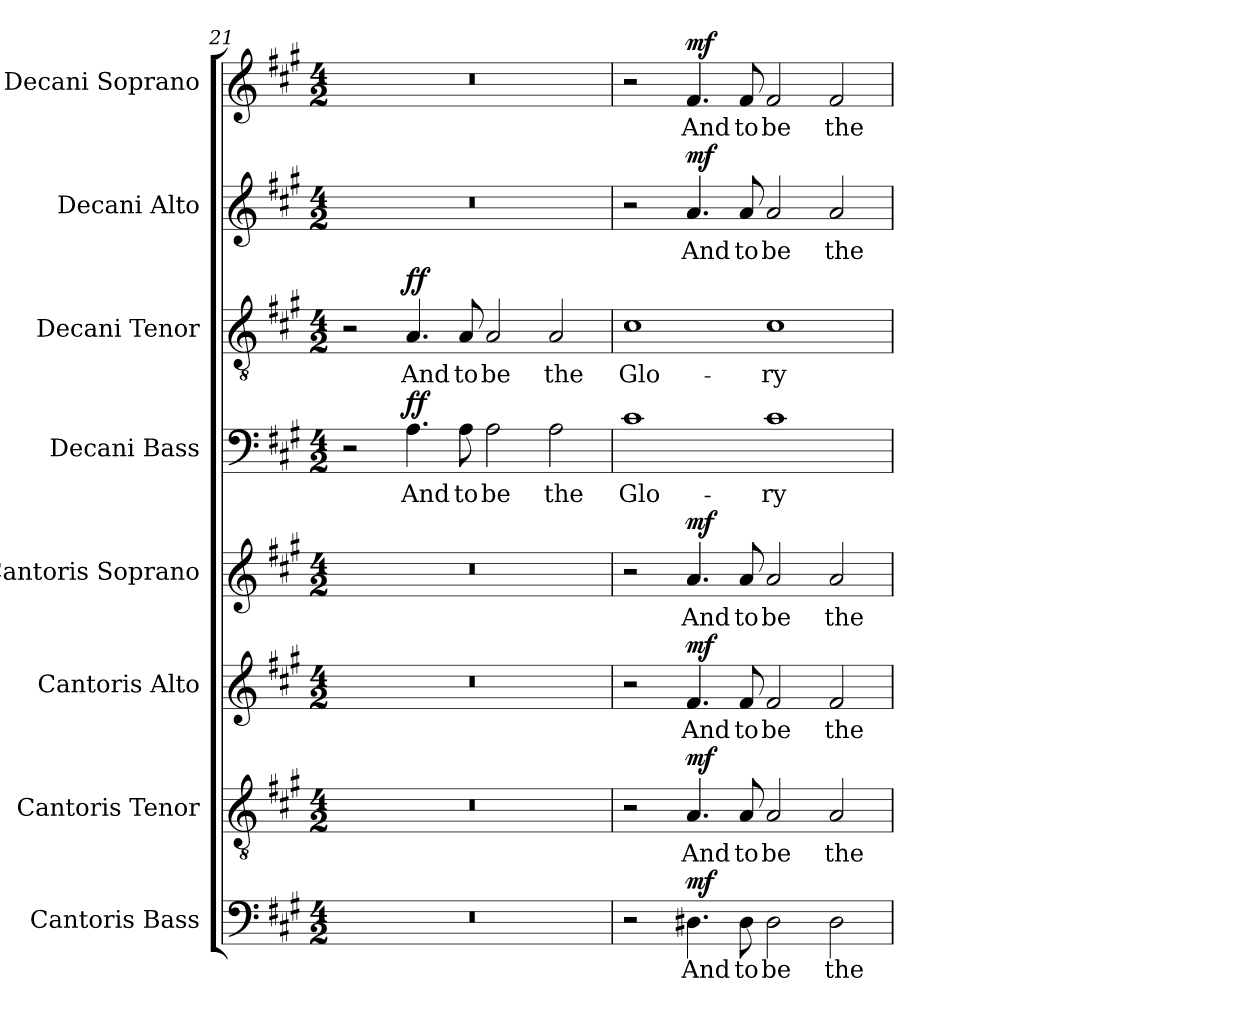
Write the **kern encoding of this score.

**kern	**text	**dynam	**kern	**text	**dynam	**kern	**text	**dynam	**kern	**text	**dynam	**kern	**text	**dynam	**kern	**text	**dynam	**kern	**text	**dynam	**kern	**text	**dynam
*part8	*part8	*part8	*part7	*part7	*part7	*part6	*part6	*part6	*part5	*part5	*part5	*part4	*part4	*part4	*part3	*part3	*part3	*part2	*part2	*part2	*part1	*part1	*part1
*staff8	*staff8	*staff8	*staff7	*staff7	*staff7	*staff6	*staff6	*staff6	*staff5	*staff5	*staff5	*staff4	*staff4	*staff4	*staff3	*staff3	*staff3	*staff2	*staff2	*staff2	*staff1	*staff1	*staff1
*I"Cantoris Bass	*	*	*I"Cantoris Tenor	*	*	*I"Cantoris Alto	*	*	*I"Cantoris Soprano	*	*	*I"Decani Bass	*	*	*I"Decani Tenor	*	*	*I"Decani Alto	*	*	*I"Decani Soprano	*	*
*I'Can. B.	*	*	*I'Can. T.	*	*	*I'Can. A.	*	*	*I'Can. S.	*	*	*I'Dec. B.	*	*	*I'Dec. T.	*	*	*I'Dec. A.	*	*	*I'Dec. S.	*	*
*clefF4	*	*	*clefGv2	*	*	*clefG2	*	*	*clefG2	*	*	*clefF4	*	*	*clefGv2	*	*	*clefG2	*	*	*clefG2	*	*
*	*	*	*ITrd7c12	*	*	*	*	*	*	*	*	*	*	*	*ITrd7c12	*	*	*	*	*	*	*	*
*k[f#c#g#]	*	*	*k[f#c#g#]	*	*	*k[f#c#g#]	*	*	*k[f#c#g#]	*	*	*k[f#c#g#]	*	*	*k[f#c#g#]	*	*	*k[f#c#g#]	*	*	*k[f#c#g#]	*	*
*A:	*	*	*A:	*	*	*A:	*	*	*A:	*	*	*A:	*	*	*A:	*	*	*A:	*	*	*A:	*	*
*M4/2	*	*	*M4/2	*	*	*M4/2	*	*	*M4/2	*	*	*M4/2	*	*	*M4/2	*	*	*M4/2	*	*	*M4/2	*	*
=21	=21	=21	=21	=21	=21	=21	=21	=21	=21	=21	=21	=21	=21	=21	=21	=21	=21	=21	=21	=21	=21	=21	=21
!LO:N:vis=1	!	!	!LO:N:vis=1	!	!	!LO:N:vis=1	!	!	!LO:N:vis=1	!	!	!	!	!	!	!	!	!LO:N:vis=1	!	!	!LO:N:vis=1	!	!
0r	.	.	0r	.	.	0r	.	.	0r	.	.	2r	.	.	2r	.	.	0r	.	.	0r	.	.
!	!	!	!	!	!	!	!	!	!	!	!	!	!LO:LY:b:color=#000000	!	!	!	!	!	!	!	!	!	!
!	!	!	!	!	!	!	!	!	!	!	!	!	!	!	!	!LO:LY:b:color=#000000	!	!	!	!	!	!	!
.	.	.	.	.	.	.	.	.	.	.	.	4.Ai\	And	ff	4.AAi/	And	ff	.	.	.	.	.	.
!	!	!	!	!	!	!	!	!	!	!	!	!	!LO:LY:b:color=#000000	!	!	!	!	!	!	!	!	!	!
!	!	!	!	!	!	!	!	!	!	!	!	!	!	!	!	!LO:LY:b:color=#000000	!	!	!	!	!	!	!
.	.	.	.	.	.	.	.	.	.	.	.	8Ai\	to	.	8AAi/	to	.	.	.	.	.	.	.
!	!	!	!	!	!	!	!	!	!	!	!	!	!LO:LY:b:color=#000000	!	!	!	!	!	!	!	!	!	!
!	!	!	!	!	!	!	!	!	!	!	!	!	!	!	!	!LO:LY:b:color=#000000	!	!	!	!	!	!	!
.	.	.	.	.	.	.	.	.	.	.	.	2Ai\	be	.	2AAi/	be	.	.	.	.	.	.	.
!	!	!	!	!	!	!	!	!	!	!	!	!	!LO:LY:b:color=#000000	!	!	!	!	!	!	!	!	!	!
!	!	!	!	!	!	!	!	!	!	!	!	!	!	!	!	!LO:LY:b:color=#000000	!	!	!	!	!	!	!
.	.	.	.	.	.	.	.	.	.	.	.	2Ai\	the	.	2AAi/	the	.	.	.	.	.	.	.
=22	=22	=22	=22	=22	=22	=22	=22	=22	=22	=22	=22	=22	=22	=22	=22	=22	=22	=22	=22	=22	=22	=22	=22
!	!	!	!	!	!	!	!	!	!	!	!	!	!LO:LY:b:color=#000000	!	!	!	!	!	!	!	!	!	!
!	!	!	!	!	!	!	!	!	!	!	!	!	!	!	!	!LO:LY:b:color=#000000	!	!	!	!	!	!	!
2r	.	.	2r	.	.	2r	.	.	2r	.	.	1c#i	Glo-	.	1C#i	Glo-	.	2r	.	.	2r	.	.
!	!LO:LY:b:color=#000000	!	!	!	!	!	!	!	!	!	!	!	!	!	!	!	!	!	!	!	!	!	!
!	!	!	!	!LO:LY:b:color=#000000	!	!	!	!	!	!	!	!	!	!	!	!	!	!	!	!	!	!	!
!	!	!	!	!	!	!	!LO:LY:b:color=#000000	!	!	!	!	!	!	!	!	!	!	!	!	!	!	!	!
!	!	!	!	!	!	!	!	!	!	!LO:LY:b:color=#000000	!	!	!	!	!	!	!	!	!	!	!	!	!
!	!	!	!	!	!	!	!	!	!	!	!	!	!	!	!	!	!	!	!LO:LY:b:color=#000000	!	!	!	!
!	!	!	!	!	!	!	!	!	!	!	!	!	!	!	!	!	!	!	!	!	!	!LO:LY:b:color=#000000	!
4.D#Xi\	And	mf	4.AAi/	And	mf	4.f#i/	And	mf	4.ai/	And	mf	.	.	.	.	.	.	4.ai/	And	mf	4.f#i/	And	mf
!	!LO:LY:b:color=#000000	!	!	!	!	!	!	!	!	!	!	!	!	!	!	!	!	!	!	!	!	!	!
!	!	!	!	!LO:LY:b:color=#000000	!	!	!	!	!	!	!	!	!	!	!	!	!	!	!	!	!	!	!
!	!	!	!	!	!	!	!LO:LY:b:color=#000000	!	!	!	!	!	!	!	!	!	!	!	!	!	!	!	!
!	!	!	!	!	!	!	!	!	!	!LO:LY:b:color=#000000	!	!	!	!	!	!	!	!	!	!	!	!	!
!	!	!	!	!	!	!	!	!	!	!	!	!	!	!	!	!	!	!	!LO:LY:b:color=#000000	!	!	!	!
!	!	!	!	!	!	!	!	!	!	!	!	!	!	!	!	!	!	!	!	!	!	!LO:LY:b:color=#000000	!
8D#i\	to	.	8AAi/	to	.	8f#i/	to	.	8ai/	to	.	.	.	.	.	.	.	8ai/	to	.	8f#i/	to	.
!	!LO:LY:b:color=#000000	!	!	!	!	!	!	!	!	!	!	!	!	!	!	!	!	!	!	!	!	!	!
!	!	!	!	!LO:LY:b:color=#000000	!	!	!	!	!	!	!	!	!	!	!	!	!	!	!	!	!	!	!
!	!	!	!	!	!	!	!LO:LY:b:color=#000000	!	!	!	!	!	!	!	!	!	!	!	!	!	!	!	!
!	!	!	!	!	!	!	!	!	!	!LO:LY:b:color=#000000	!	!	!	!	!	!	!	!	!	!	!	!	!
!	!	!	!	!	!	!	!	!	!	!	!	!	!LO:LY:b:color=#000000	!	!	!	!	!	!	!	!	!	!
!	!	!	!	!	!	!	!	!	!	!	!	!	!	!	!	!LO:LY:b:color=#000000	!	!	!	!	!	!	!
!	!	!	!	!	!	!	!	!	!	!	!	!	!	!	!	!	!	!	!LO:LY:b:color=#000000	!	!	!	!
!	!	!	!	!	!	!	!	!	!	!	!	!	!	!	!	!	!	!	!	!	!	!LO:LY:b:color=#000000	!
2D#i\	be	.	2AAi/	be	.	2f#i/	be	.	2ai/	be	.	1c#i	-ry	.	1C#i	-ry	.	2ai/	be	.	2f#i/	be	.
!	!LO:LY:b:color=#000000	!	!	!	!	!	!	!	!	!	!	!	!	!	!	!	!	!	!	!	!	!	!
!	!	!	!	!LO:LY:b:color=#000000	!	!	!	!	!	!	!	!	!	!	!	!	!	!	!	!	!	!	!
!	!	!	!	!	!	!	!LO:LY:b:color=#000000	!	!	!	!	!	!	!	!	!	!	!	!	!	!	!	!
!	!	!	!	!	!	!	!	!	!	!LO:LY:b:color=#000000	!	!	!	!	!	!	!	!	!	!	!	!	!
!	!	!	!	!	!	!	!	!	!	!	!	!	!	!	!	!	!	!	!LO:LY:b:color=#000000	!	!	!	!
!	!	!	!	!	!	!	!	!	!	!	!	!	!	!	!	!	!	!	!	!	!	!LO:LY:b:color=#000000	!
2D#i\	the	.	2AAi/	the	.	2f#i/	the	.	2ai/	the	.	.	.	.	.	.	.	2ai/	the	.	2f#i/	the	.
=	=	=	=	=	=	=	=	=	=	=	=	=	=	=	=	=	=	=	=	=	=	=	=
*-	*-	*-	*-	*-	*-	*-	*-	*-	*-	*-	*-	*-	*-	*-	*-	*-	*-	*-	*-	*-	*-	*-	*-
